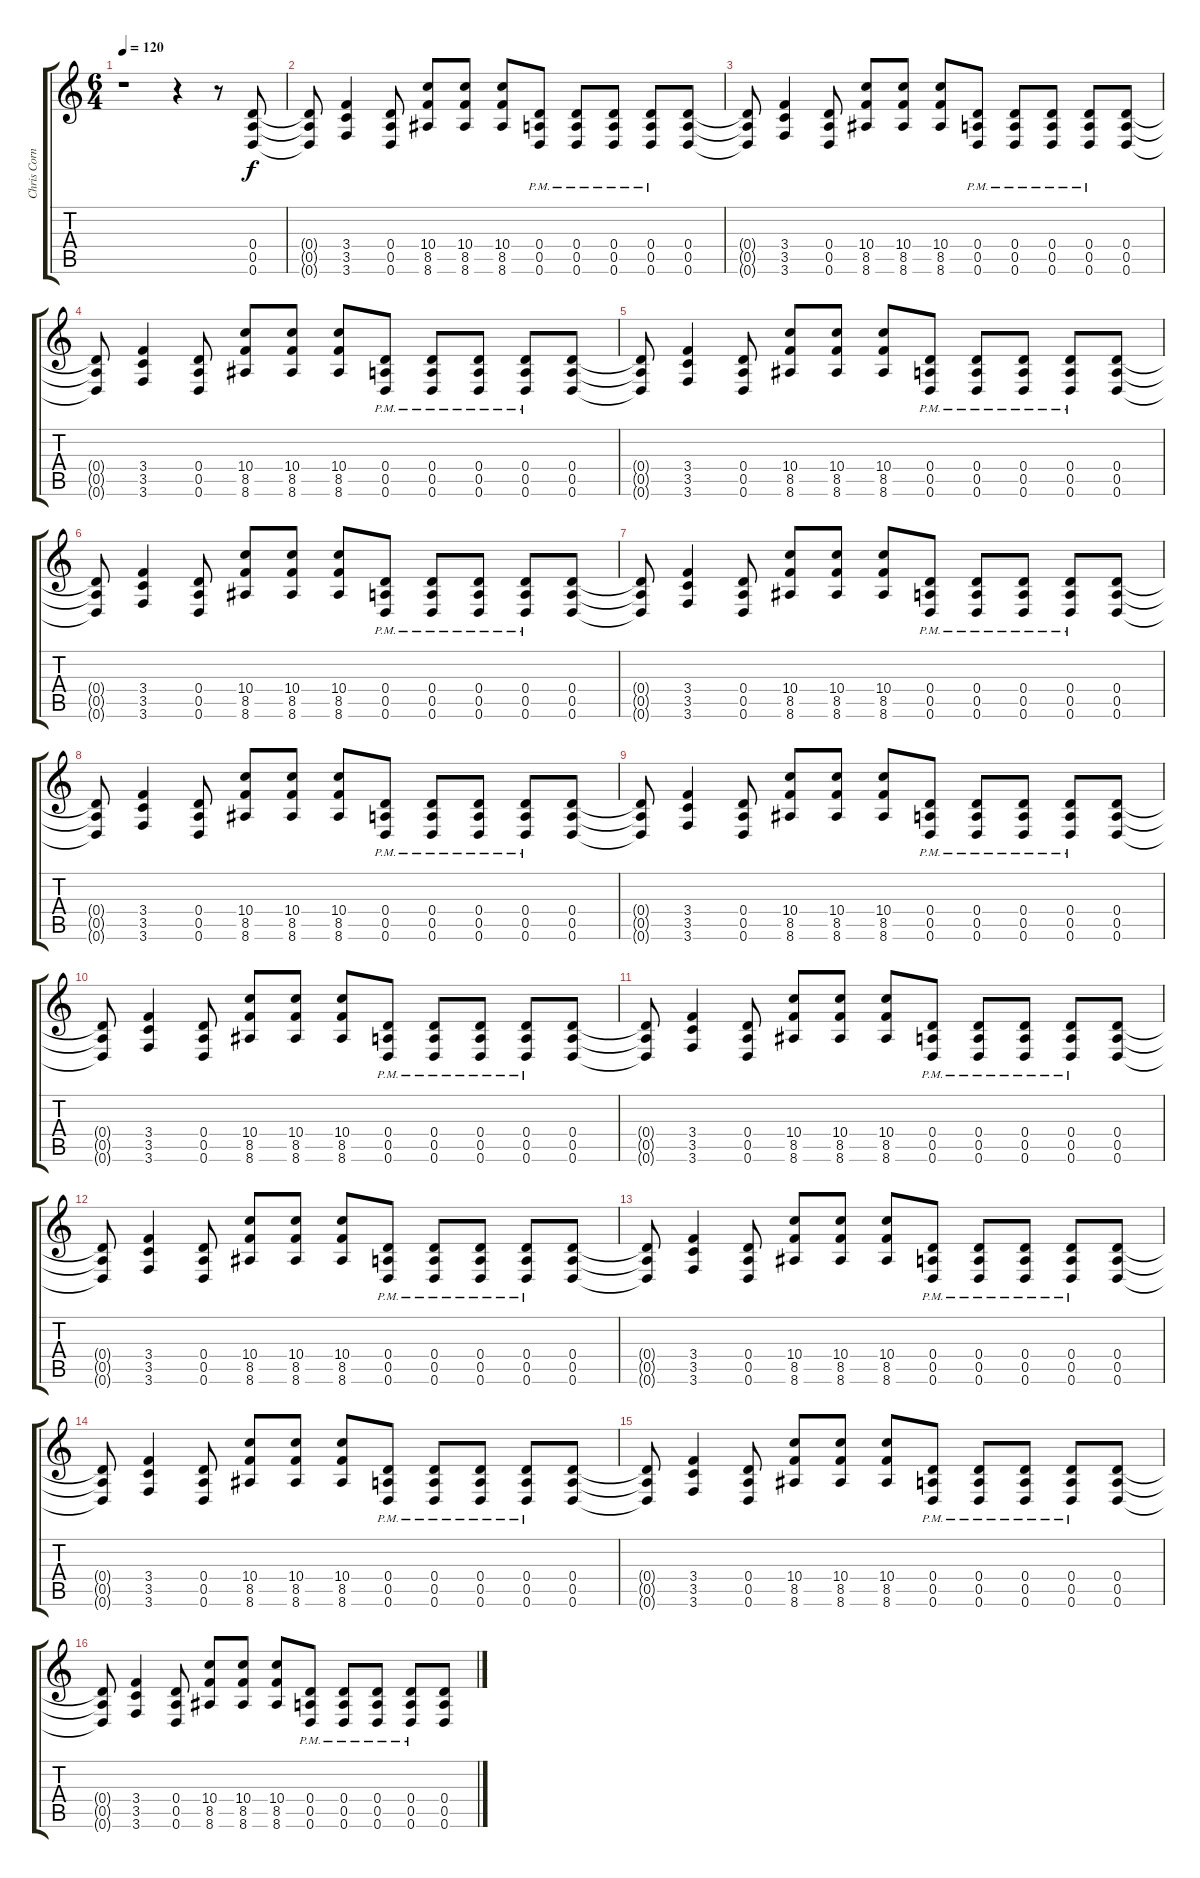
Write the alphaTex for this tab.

\track ("Chris Cornell (Rhythm Gtr)" "Chris Corn") {instrument distortionguitar}
\staff {score tabs}
\tuning (E4 B3 G3 D3 A2 D2) {hide}
\ts (6 4)
\tempo 120
\clef g2
\ks c
r.1{dy f instrument distortionguitar} r.4 r.8 (0.4 0.5 0.6).8 |
(0.4{t} 0.5{t} 0.6{t}).8 (3.4 3.5 3.6).4 (0.4 0.5 0.6).8 (10.4 8.5 8.6).8 (10.4 8.5 8.6).8 (10.4 8.5 8.6).8 (0.4{pm} 0.5 0.6).8 (0.4{pm} 0.5{pm} 0.6{pm}).8 (0.4{pm} 0.5{pm} 0.6{pm}).8 (0.4{pm} 0.5{pm} 0.6{pm}).8 (0.4 0.5 0.6).8 |
(0.4{t} 0.5{t} 0.6{t}).8 (3.4 3.5 3.6).4 (0.4 0.5 0.6).8 (10.4 8.5 8.6).8 (10.4 8.5 8.6).8 (10.4 8.5 8.6).8 (0.4{pm} 0.5 0.6).8 (0.4{pm} 0.5{pm} 0.6{pm}).8 (0.4{pm} 0.5{pm} 0.6{pm}).8 (0.4{pm} 0.5{pm} 0.6{pm}).8 (0.4 0.5 0.6).8 |
(0.4{t} 0.5{t} 0.6{t}).8 (3.4 3.5 3.6).4 (0.4 0.5 0.6).8 (10.4 8.5 8.6).8 (10.4 8.5 8.6).8 (10.4 8.5 8.6).8 (0.4{pm} 0.5 0.6).8 (0.4{pm} 0.5{pm} 0.6{pm}).8 (0.4{pm} 0.5{pm} 0.6{pm}).8 (0.4{pm} 0.5{pm} 0.6{pm}).8 (0.4 0.5 0.6).8 |
(0.4{t} 0.5{t} 0.6{t}).8 (3.4 3.5 3.6).4 (0.4 0.5 0.6).8 (10.4 8.5 8.6).8 (10.4 8.5 8.6).8 (10.4 8.5 8.6).8 (0.4{pm} 0.5 0.6).8 (0.4{pm} 0.5{pm} 0.6{pm}).8 (0.4{pm} 0.5{pm} 0.6{pm}).8 (0.4{pm} 0.5{pm} 0.6{pm}).8 (0.4 0.5 0.6).8 |
(0.4{t} 0.5{t} 0.6{t}).8 (3.4 3.5 3.6).4 (0.4 0.5 0.6).8 (10.4 8.5 8.6).8 (10.4 8.5 8.6).8 (10.4 8.5 8.6).8 (0.4{pm} 0.5 0.6).8 (0.4{pm} 0.5{pm} 0.6{pm}).8 (0.4{pm} 0.5{pm} 0.6{pm}).8 (0.4{pm} 0.5{pm} 0.6{pm}).8 (0.4 0.5 0.6).8 |
(0.4{t} 0.5{t} 0.6{t}).8 (3.4 3.5 3.6).4 (0.4 0.5 0.6).8 (10.4 8.5 8.6).8 (10.4 8.5 8.6).8 (10.4 8.5 8.6).8 (0.4{pm} 0.5 0.6).8 (0.4{pm} 0.5{pm} 0.6{pm}).8 (0.4{pm} 0.5{pm} 0.6{pm}).8 (0.4{pm} 0.5{pm} 0.6{pm}).8 (0.4 0.5 0.6).8 |
(0.4{t} 0.5{t} 0.6{t}).8 (3.4 3.5 3.6).4 (0.4 0.5 0.6).8 (10.4 8.5 8.6).8 (10.4 8.5 8.6).8 (10.4 8.5 8.6).8 (0.4{pm} 0.5 0.6).8 (0.4{pm} 0.5{pm} 0.6{pm}).8 (0.4{pm} 0.5{pm} 0.6{pm}).8 (0.4{pm} 0.5{pm} 0.6{pm}).8 (0.4 0.5 0.6).8 |
(0.4{t} 0.5{t} 0.6{t}).8 (3.4 3.5 3.6).4 (0.4 0.5 0.6).8 (10.4 8.5 8.6).8 (10.4 8.5 8.6).8 (10.4 8.5 8.6).8 (0.4{pm} 0.5 0.6).8 (0.4{pm} 0.5{pm} 0.6{pm}).8 (0.4{pm} 0.5{pm} 0.6{pm}).8 (0.4{pm} 0.5{pm} 0.6{pm}).8 (0.4 0.5 0.6).8 |
(0.4{t} 0.5{t} 0.6{t}).8 (3.4 3.5 3.6).4 (0.4 0.5 0.6).8 (10.4 8.5 8.6).8 (10.4 8.5 8.6).8 (10.4 8.5 8.6).8 (0.4{pm} 0.5 0.6).8 (0.4{pm} 0.5{pm} 0.6{pm}).8 (0.4{pm} 0.5{pm} 0.6{pm}).8 (0.4{pm} 0.5{pm} 0.6{pm}).8 (0.4 0.5 0.6).8 |
(0.4{t} 0.5{t} 0.6{t}).8 (3.4 3.5 3.6).4 (0.4 0.5 0.6).8 (10.4 8.5 8.6).8 (10.4 8.5 8.6).8 (10.4 8.5 8.6).8 (0.4{pm} 0.5 0.6).8 (0.4{pm} 0.5{pm} 0.6{pm}).8 (0.4{pm} 0.5{pm} 0.6{pm}).8 (0.4{pm} 0.5{pm} 0.6{pm}).8 (0.4 0.5 0.6).8 |
(0.4{t} 0.5{t} 0.6{t}).8 (3.4 3.5 3.6).4 (0.4 0.5 0.6).8 (10.4 8.5 8.6).8 (10.4 8.5 8.6).8 (10.4 8.5 8.6).8 (0.4{pm} 0.5 0.6).8 (0.4{pm} 0.5{pm} 0.6{pm}).8 (0.4{pm} 0.5{pm} 0.6{pm}).8 (0.4{pm} 0.5{pm} 0.6{pm}).8 (0.4 0.5 0.6).8 |
(0.4{t} 0.5{t} 0.6{t}).8 (3.4 3.5 3.6).4 (0.4 0.5 0.6).8 (10.4 8.5 8.6).8 (10.4 8.5 8.6).8 (10.4 8.5 8.6).8 (0.4{pm} 0.5 0.6).8 (0.4{pm} 0.5{pm} 0.6{pm}).8 (0.4{pm} 0.5{pm} 0.6{pm}).8 (0.4{pm} 0.5{pm} 0.6{pm}).8 (0.4 0.5 0.6).8 |
(0.4{t} 0.5{t} 0.6{t}).8 (3.4 3.5 3.6).4 (0.4 0.5 0.6).8 (10.4 8.5 8.6).8 (10.4 8.5 8.6).8 (10.4 8.5 8.6).8 (0.4{pm} 0.5 0.6).8 (0.4{pm} 0.5{pm} 0.6{pm}).8 (0.4{pm} 0.5{pm} 0.6{pm}).8 (0.4{pm} 0.5{pm} 0.6{pm}).8 (0.4 0.5 0.6).8 |
(0.4{t} 0.5{t} 0.6{t}).8 (3.4 3.5 3.6).4 (0.4 0.5 0.6).8 (10.4 8.5 8.6).8 (10.4 8.5 8.6).8 (10.4 8.5 8.6).8 (0.4{pm} 0.5 0.6).8 (0.4{pm} 0.5{pm} 0.6{pm}).8 (0.4{pm} 0.5{pm} 0.6{pm}).8 (0.4{pm} 0.5{pm} 0.6{pm}).8 (0.4 0.5 0.6).8 |
(0.4{t} 0.5{t} 0.6{t}).8 (3.4 3.5 3.6).4 (0.4 0.5 0.6).8 (10.4 8.5 8.6).8 (10.4 8.5 8.6).8 (10.4 8.5 8.6).8 (0.4{pm} 0.5 0.6).8 (0.4{pm} 0.5{pm} 0.6{pm}).8 (0.4{pm} 0.5{pm} 0.6{pm}).8 (0.4{pm} 0.5{pm} 0.6{pm}).8 (0.4 0.5 0.6).8
